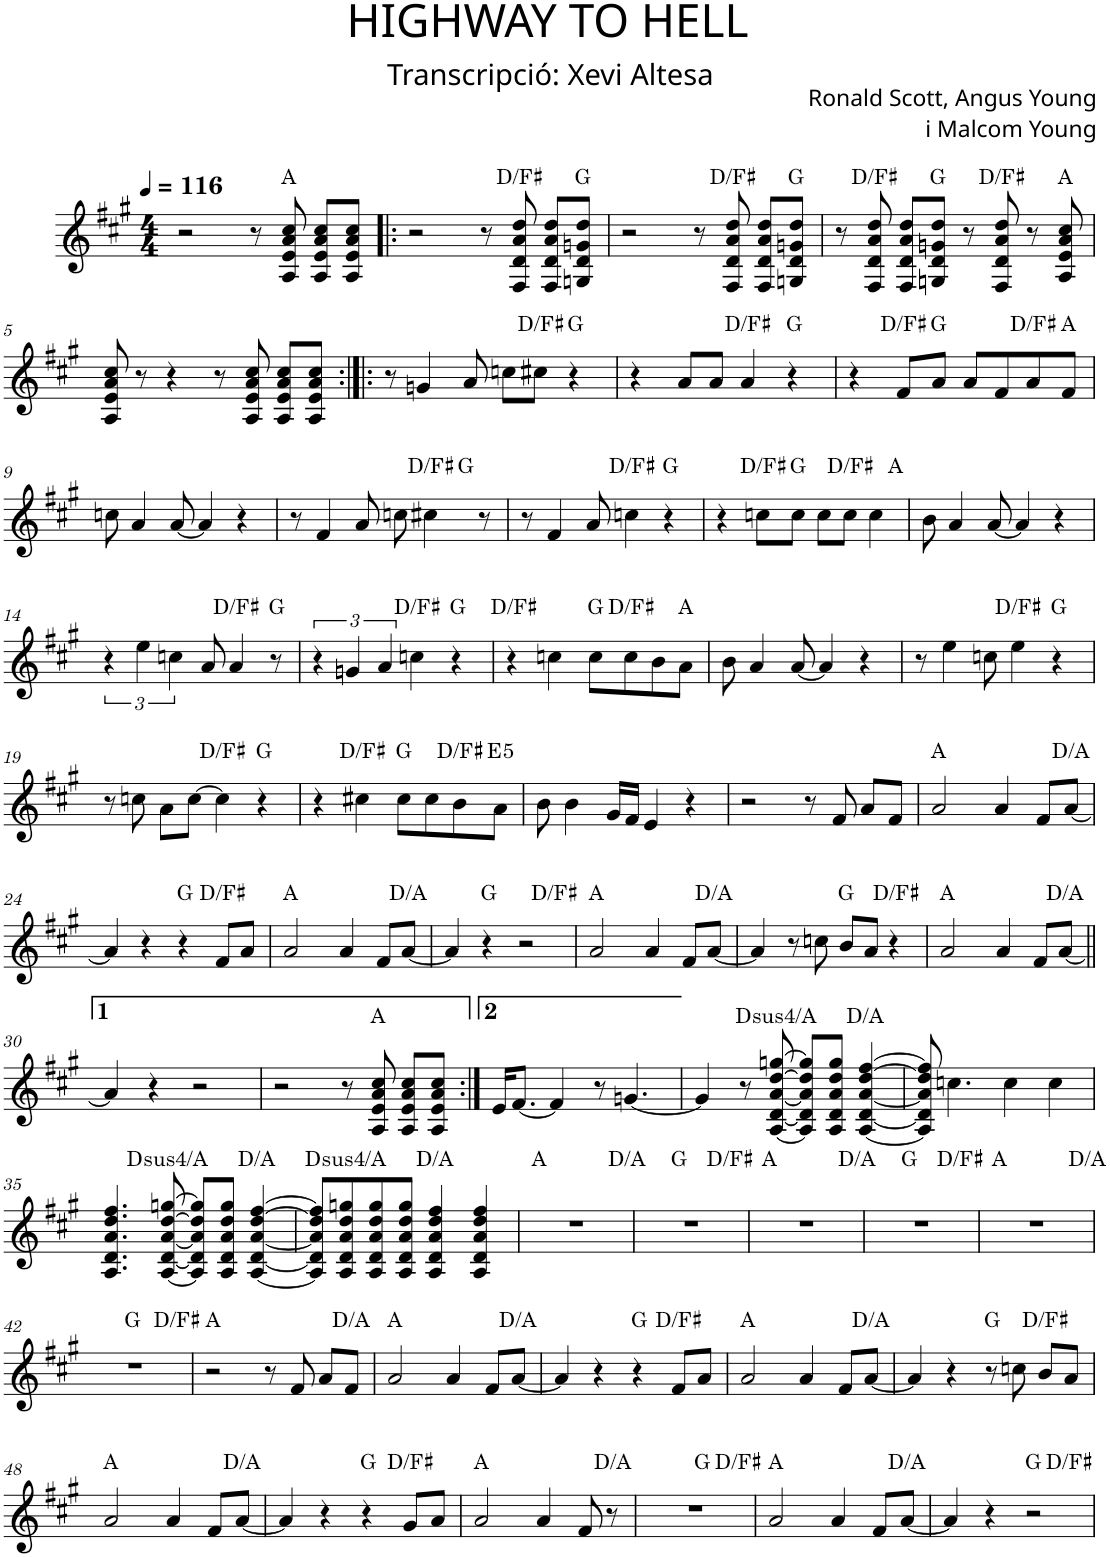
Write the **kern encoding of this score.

**kern	**harte
*part1	*part1
*staff1	*
*I"P1	*
*clefG2	*
*k[f#c#g#]	*
*A:	*
*M4/4	*
*MM116	*
=1	=1
2r	.
8r	.
8A/ 8e/ 8a/ 8cc#/	A:maj
8A/ 8e/ 8a/ 8cc#/L	.
8A/ 8e/ 8a/ 8cc#/J	.
=2!|:	=2!|:
2r	.
8r	.
8F#/ 8d/ 8a/ 8dd/	D:maj/3
8F#/ 8d/ 8a/ 8dd/L	.
8Gn/ 8d/ 8gn/ 8dd/J	G:maj
=3	=3
2r	.
8r	.
8F#/ 8d/ 8a/ 8dd/	D:maj/3
8F#/ 8d/ 8a/ 8dd/L	.
8Gn/ 8d/ 8gn/ 8dd/J	G:maj
=4	=4
8r	.
8F#/ 8d/ 8a/ 8dd/	D:maj/3
8F#/ 8d/ 8a/ 8dd/L	.
8Gn/ 8d/ 8gn/ 8dd/J	G:maj
8r	.
8F#/ 8d/ 8a/ 8dd/	D:maj/3
8r	.
8A/ 8e/ 8a/ 8cc#/	A:maj
!!LO:LB:g=z
=5	=5
8A/ 8e/ 8a/ 8cc#/	.
8r	.
4r	.
8r	.
8A/ 8e/ 8a/ 8cc#/	.
8A/ 8e/ 8a/ 8cc#/L	.
8A/ 8e/ 8a/ 8cc#/J	.
=6:|!|:	=6:|!|:
8r	.
4gn/	.
8a/	.
8ccn\L	.
8cc#X\J	D:maj/3
4r	G:maj
=7	=7
4r	.
8a/L	.
8a/J	.
4a/	D:maj/3
4r	G:maj
=8	=8
4r	.
8f#/L	D:maj/3
8a/J	G:maj
8a/L	.
8f#/	.
8a/	D:maj/3
8f#/J	A:maj
!!LO:LB:g=z
=9	=9
8ccn\	.
4a/	.
[<8a/	.
4a/]	.
4r	.
=10	=10
*^	*
8r	2.ryy	.
4f#/	.	.
8a/	.	.
8ccn\	.	.
4cc#X\	.	D:maj/3
.	4ryy	G:maj
8r	.	.
*v	*v	*
=11	=11
8r	.
4f#/	.
8a/	.
4ccn\	D:maj/3
4r	G:maj
=12	=12
*^	*
4r	2..ryy	.
8ccn\L	.	D:maj/3
8cc\J	.	G:maj
8cc\L	.	.
8cc\J	.	D:maj/3
4cc\	.	.
.	8ryy	A:maj
*v	*v	*
=13	=13
8b\	.
4a/	.
[<8a/	.
4a/]	.
4r	.
!!LO:LB:g=z
=14	=14
6r	.
6ee\	.
6ccn\	.
8a/	.
4a/	D:maj/3
8r	G:maj
=15	=15
6r	.
6gn/	.
6a/	.
4ccn\	D:maj/3
4r	G:maj
=16	=16
4r	D:maj/3
4ccn\	.
8cc\L	G:maj
8cc\	D:maj/3
8b\	.
8a\J	A:maj
=17	=17
8b\	.
4a/	.
[<8a/	.
4a/]	.
4r	.
=18	=18
8r	.
4ee\	.
8ccn\	.
4ee\	D:maj/3
4r	G:maj
!!LO:LB:g=z
=19	=19
8r	.
8ccn\	.
8a\L	.
[>8cc\J	.
4cc\]	D:maj/3
4r	G:maj
=20	=20
4r	.
4cc#X\	D:maj/3
8cc#\L	G:maj
8cc#\	.
8b\	D:maj/3
!	!LO:H:kt=5
8a\J	E:(1,5)
=21	=21
8b\	.
4b\	.
16g#/LL	.
16f#/JJ	.
4e/	.
4r	.
=22	=22
2r	.
8r	.
8f#/	.
8a/L	.
8f#/J	.
=23	=23
2a/	A:maj
4a/	.
8f#/L	.
[<8a/J	D:maj/5
!!LO:LB:g=z
=24	=24
4a/]	.
4r	.
4r	G:maj
8f#/L	D:maj/3
8a/J	.
=25	=25
2a/	A:maj
4a/	.
8f#/L	.
[<8a/J	D:maj/5
=26	=26
*^	*
4a/]	2.ryy	.
4r	.	G:maj
2r	.	.
.	4ryy	D:maj/3
*v	*v	*
=27	=27
2a/	A:maj
4a/	.
8f#/L	.
[<8a/J	D:maj/5
=28	=28
4a/]	.
8r	.
8ccn\	.
8b/L	G:maj
8a/J	.
4r	D:maj/3
=29	=29
2a/	A:maj
4a/	.
8f#/L	.
[<8a/J	D:maj/5
!!LO:LB:g=z
=30||	=30||
4a/]	.
4r	.
2r	.
=31	=31
2r	.
8r	.
8A/ 8e/ 8a/ 8cc#/	A:maj
8A/ 8e/ 8a/ 8cc#/L	.
8A/ 8e/ 8a/ 8cc#/J	.
=32:|!	=32:|!
16e/KL	.
[<8.f#/J	.
4f#/]	.
8r	.
[<4.gn/	.
=33	=33
4g/]	.
8r	.
!	!LO:H:kt=4
[<8A/ [<8d/ [<8a/ [>8dd/ [>8ggn/	D:sus4/5
8A/] 8d/] 8a/] 8dd/] 8gg/]L	.
8A/ 8d/ 8a/ 8dd/ 8gg/J	.
[<4A/ [<4d/ [<4a/ [>4dd/ [>4ff#/	D:maj/5
=34	=34
8A/] 8d/] 8a/] 8dd/] 8ff#/]	.
4.ccn\	.
4cc\	.
4cc\	.
!!LO:LB:g=z
=35	=35
4.A/ 4.d/ 4.a/ 4.dd/ 4.ff#/	.
!	!LO:H:kt=4
[<8A/ [<8d/ [<8a/ [>8dd/ [>8ggn/	D:sus4/5
8A/] 8d/] 8a/] 8dd/] 8gg/]L	.
8A/ 8d/ 8a/ 8dd/ 8gg/J	.
[<4A/ [<4d/ [<4a/ [>4dd/ [>4ff#/	D:maj/5
=36	=36
8A/] 8d/] 8a/] 8dd/] 8ff#/]L	.
!	!LO:H:kt=4
8A/ 8d/ 8a/ 8dd/ 8ggn/	D:sus4/5
8A/ 8d/ 8a/ 8dd/ 8gg/	.
8A/ 8d/ 8a/ 8dd/ 8gg/J	.
4A/ 4d/ 4a/ 4dd/ 4ff#/	D:maj/5
4A/ 4d/ 4a/ 4dd/ 4ff#/	.
=37	=37
*^	*
1r	2..ryy	A:maj
.	8ryy	D:maj/5
=38	=38	=38
*	*^	*
1r	4ryy	2.ryy	.
.	2.ryy	.	G:maj
.	.	4ryy	D:maj/3
*	*v	*v	*
=39	=39	=39
1r	2..ryy	A:maj
.	8ryy	D:maj/5
=40	=40	=40
*	*^	*
1r	4ryy	2.ryy	.
.	2.ryy	.	G:maj
.	.	4ryy	D:maj/3
*	*v	*v	*
=41	=41	=41
1r	2..ryy	A:maj
.	8ryy	D:maj/5
!!LO:LB:g=z	!!
=42	=42	=42
*	*^	*
1r	4ryy	2.ryy	.
.	2.ryy	.	G:maj
.	.	4ryy	D:maj/3
*v	*v	*v	*
=43	=43
2r	A:maj
8r	.
8f#/	.
8a/L	.
8f#/J	D:maj/5
=44	=44
2a/	A:maj
4a/	.
8f#/L	.
[<8a/J	D:maj/5
=45	=45
4a/]	.
4r	.
4r	G:maj
8f#/L	D:maj/3
8a/J	.
=46	=46
2a/	A:maj
4a/	.
8f#/L	.
[<8a/J	D:maj/5
=47	=47
4a/]	.
4r	.
8r	G:maj
8ccn\	.
8b/L	D:maj/3
8a/J	.
!!LO:LB:g=z
=48	=48
2a/	A:maj
4a/	.
8f#/L	.
[<8a/J	D:maj/5
=49	=49
4a/]	.
4r	.
4r	G:maj
8g#/L	D:maj/3
8a/J	.
=50	=50
2a/	A:maj
4a/	.
8f#/	.
8r	D:maj/5
=51	=51
*^	*
*	*^	*
1r	2ryy	2.ryy	.
.	2ryy	.	G:maj
.	.	4ryy	D:maj/3
*v	*v	*v	*
=52	=52
2a/	A:maj
4a/	.
8f#/L	.
[<8a/J	D:maj/5
=53	=53
*^	*
4a/]	2.ryy	.
4r	.	.
2r	.	G:maj
.	4ryy	D:maj/3
*v	*v	*
=	=
*-	*-
